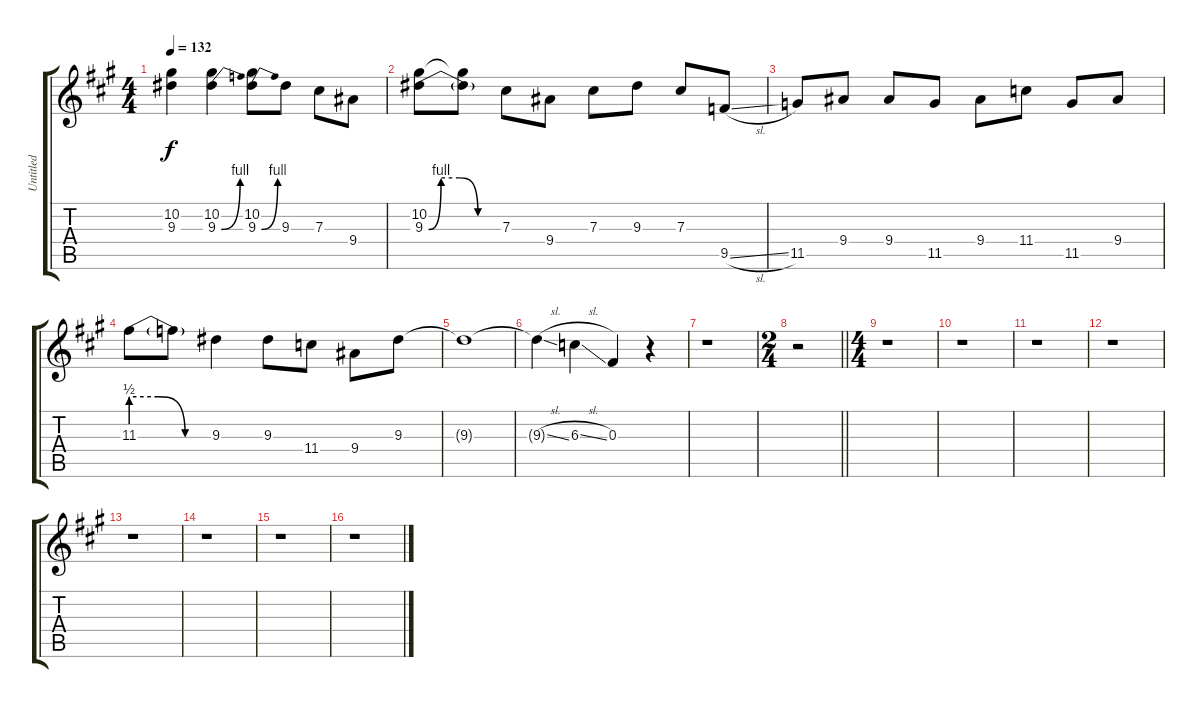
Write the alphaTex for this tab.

\track ("Untitled" "Untitled") {instrument distortionguitar}
\staff {score tabs}
\tuning (Eb4 Bb3 Gb3 Db3 Ab2 Eb2) {hide}
\ts (4 4)
\tempo 132
\clef g2
\ks a
(10.2{t} 9.3{t}).4{dy f} (10.2 9.3{be (bend 0 0 60 4)}).4 (10.2 9.3{be (bend 0 0 60 4)}).8 9.3.8 7.3.8 9.4.8 |
(10.2 9.3{be (custom 0 0 10 4 25 4 40 0 60 0)}).8 (10.2{t} 9.3{t}).8 7.3.8 9.4.8 7.3.8 9.3.8 7.3.8 9.5{sl}.8 |
11.5.8 9.4.8 9.4.8 11.5.8 9.4.8 11.4.8 11.5.8 9.4.8 |
11.3{be (custom 0 2 20 2 40 0 60 0)}.8 11.3{t}.8 9.3.4 9.3.8 11.4.8 9.4.8 9.3.8 |
9.3{t}.1 |
9.3{sl t}.4 6.3{sl}.4 0.3.4 r.4 |
r.1 |
\ts (2 4)
\barLineRight lightlight
r.2 |
\ts (4 4)
r.1 |
r.1 |
r.1 |
r.1 |
r.1 |
r.1 |
r.1 |
r.1
